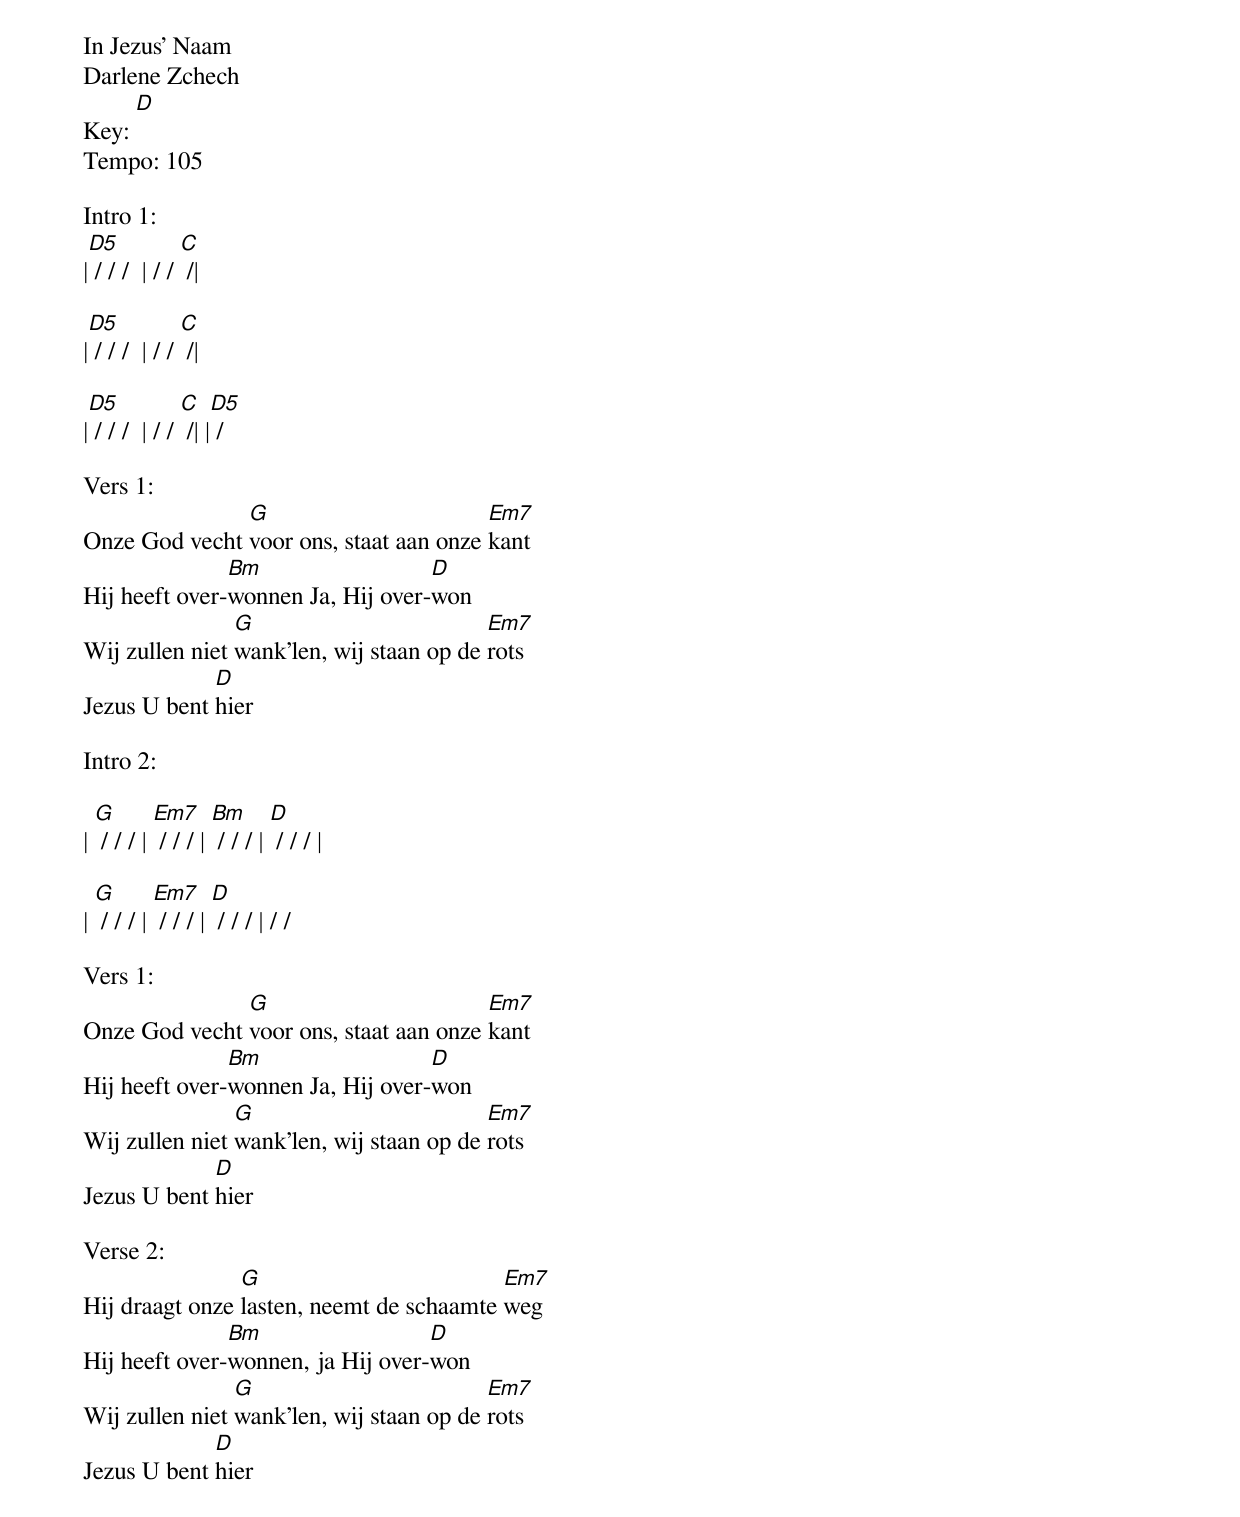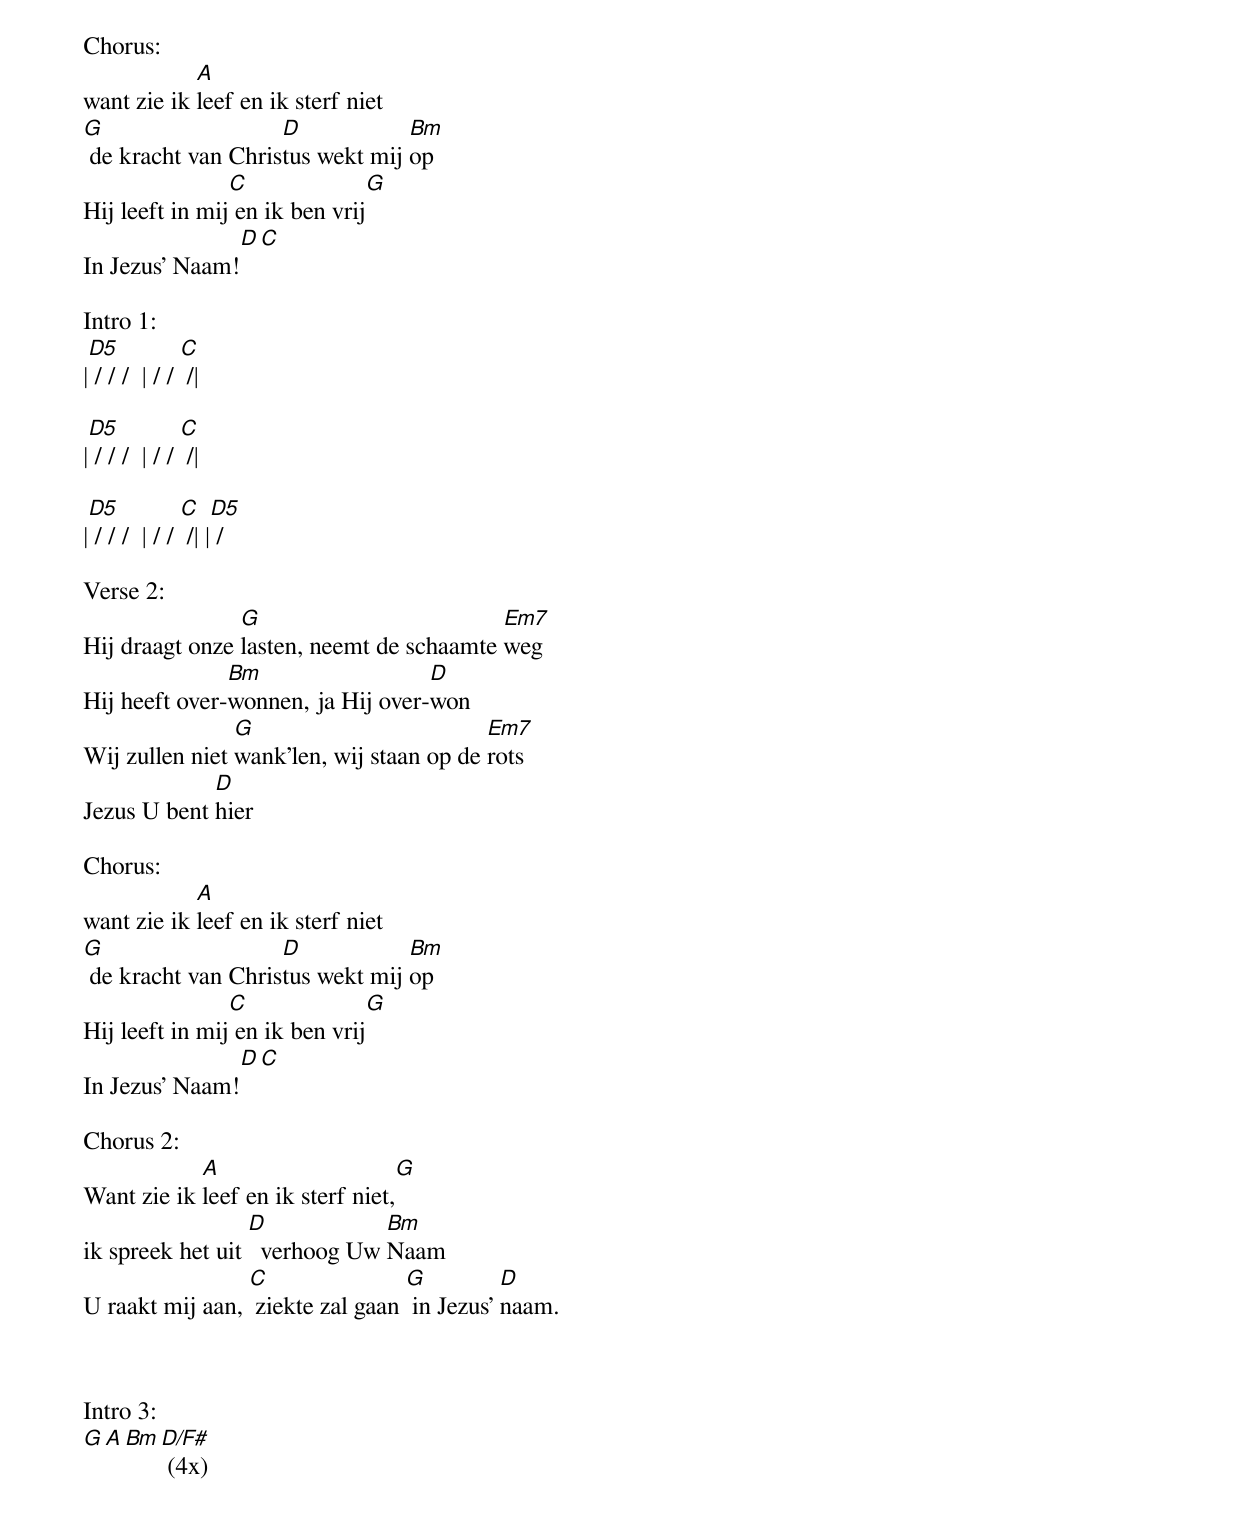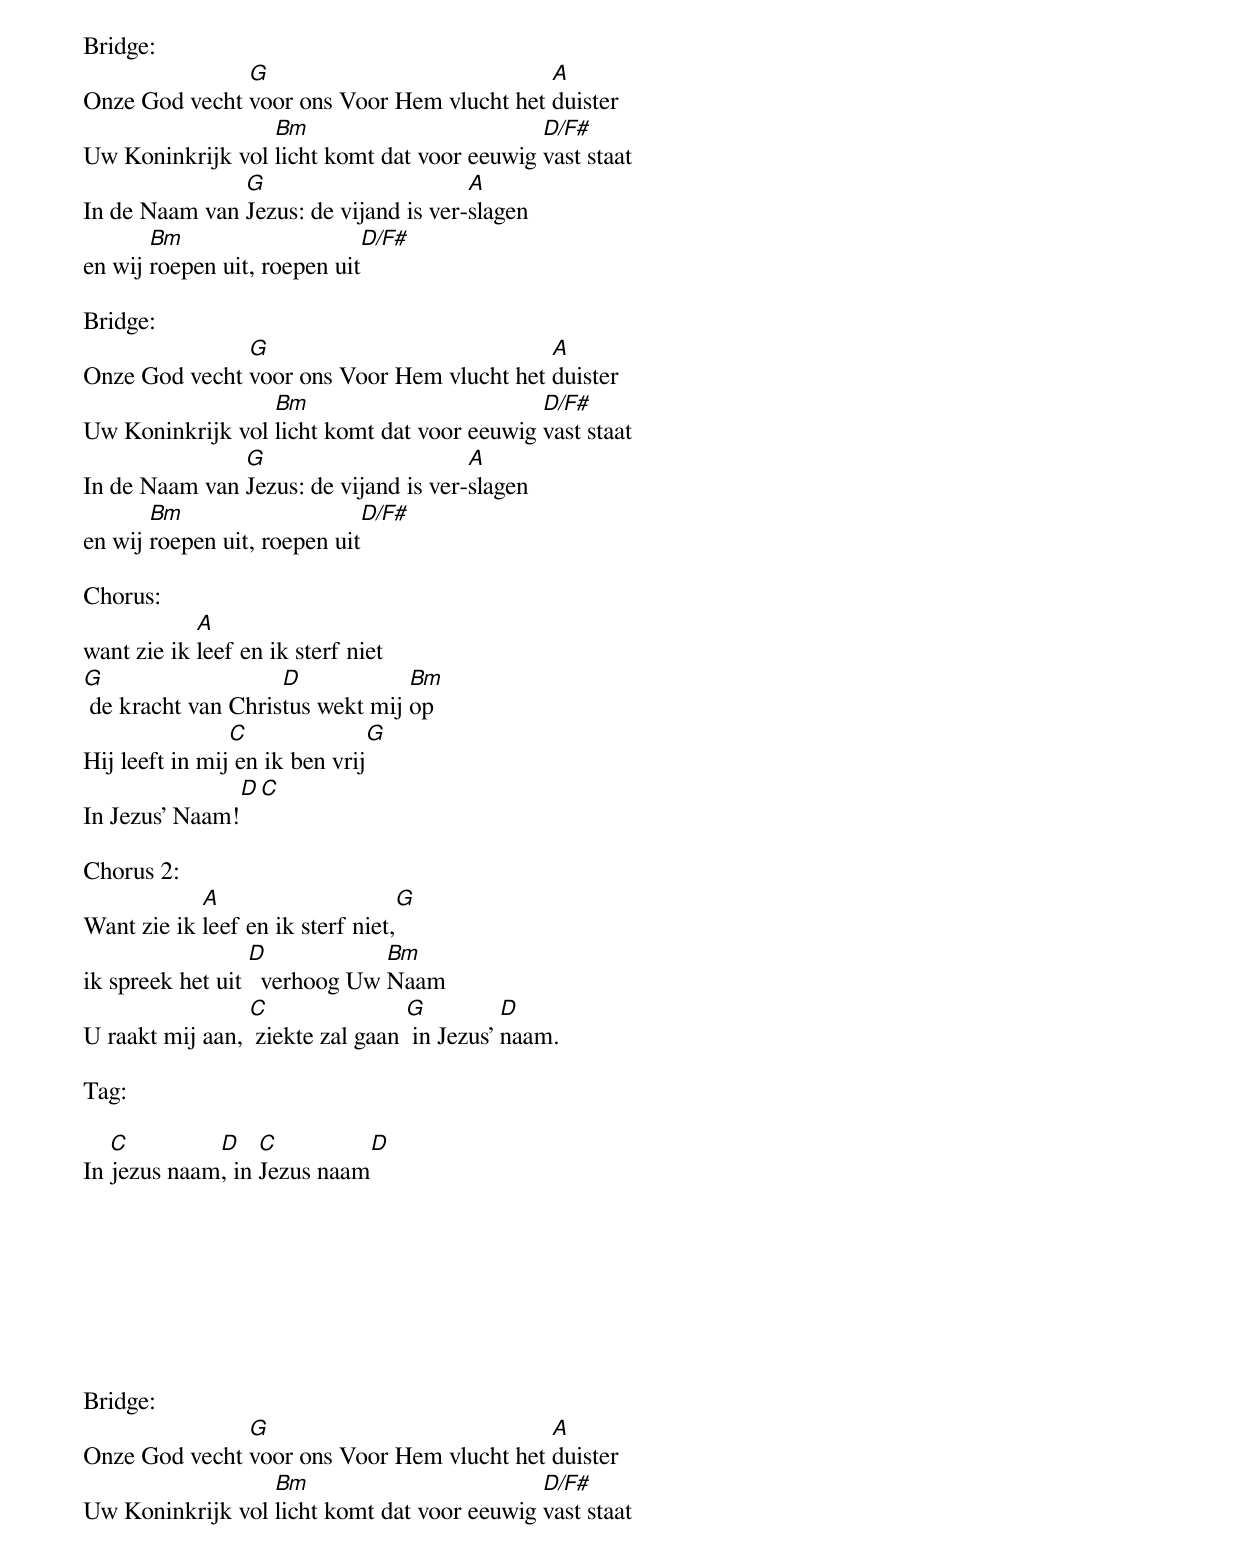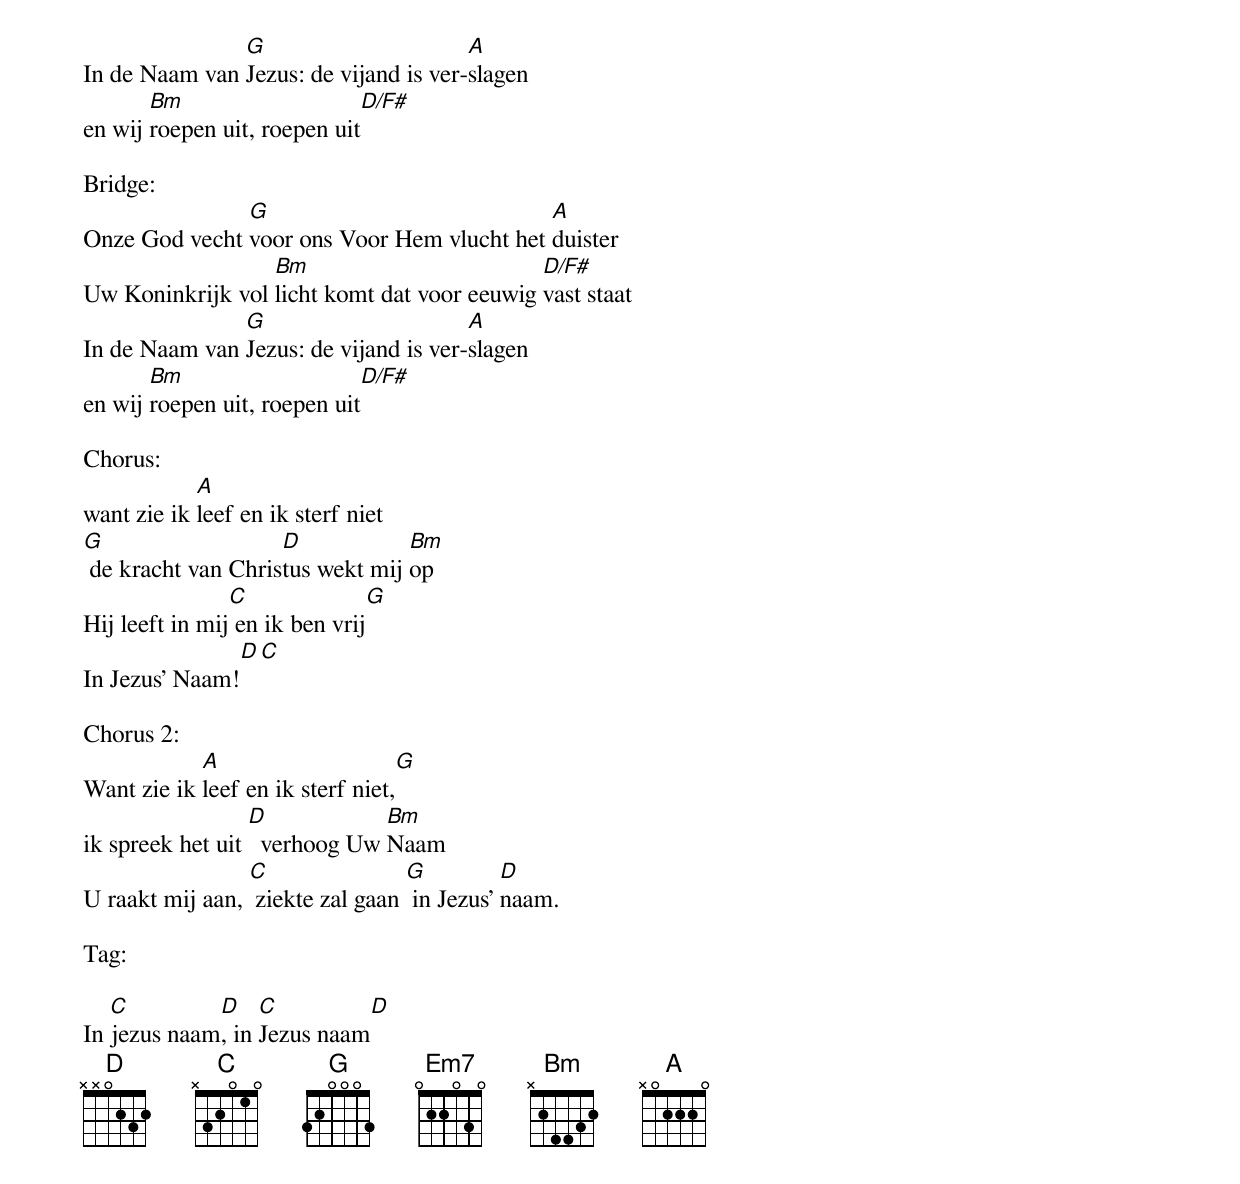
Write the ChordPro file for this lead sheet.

In Jezus' Naam
Darlene Zchech
Key: [D]
Tempo: 105

Intro 1:
|[D5] / / /  | / / [C] /|

|[D5] / / /  | / / [C] /|

|[D5] / / /  | / / [C] /| |[D5] /

Vers 1:
Onze God vecht [G]voor ons, staat aan onze [Em7]kant
Hij heeft over-[Bm]wonnen Ja, Hij over-[D]won
Wij zullen niet [G]wank'len, wij staan op de [Em7]rots
Jezus U bent [D]hier

Intro 2:

| [G] / / / | [Em7] / / / | [Bm] / / / | [D] / / / |

| [G] / / / | [Em7] / / / | [D] / / / | / /

Vers 1:
Onze God vecht [G]voor ons, staat aan onze [Em7]kant
Hij heeft over-[Bm]wonnen Ja, Hij over-[D]won
Wij zullen niet [G]wank'len, wij staan op de [Em7]rots
Jezus U bent [D]hier

Verse 2:
Hij draagt onze [G]lasten, neemt de schaamte [Em7]weg
Hij heeft over-[Bm]wonnen, ja Hij over-[D]won
Wij zullen niet [G]wank'len, wij staan op de [Em7]rots
Jezus U bent [D]hier

Chorus:
want zie ik [A]leef en ik sterf niet
[G] de kracht van Chris[D]tus wekt mij [Bm]op
Hij leeft in mij[C] en ik ben vrij[G]
In Jezus' Naam![D][C]

Intro 1:
|[D5] / / /  | / / [C] /|

|[D5] / / /  | / / [C] /|

|[D5] / / /  | / / [C] /| |[D5] /

Verse 2:
Hij draagt onze [G]lasten, neemt de schaamte [Em7]weg
Hij heeft over-[Bm]wonnen, ja Hij over-[D]won
Wij zullen niet [G]wank'len, wij staan op de [Em7]rots
Jezus U bent [D]hier

Chorus:
want zie ik [A]leef en ik sterf niet
[G] de kracht van Chris[D]tus wekt mij [Bm]op
Hij leeft in mij[C] en ik ben vrij[G]
In Jezus' Naam![D][C]

Chorus 2:
Want zie ik [A]leef en ik sterf niet,[G]
ik spreek het uit [D]  verhoog Uw [Bm]Naam
U raakt mij aan, [C] ziekte zal gaan [G] in Jezus' [D]naam.



Intro 3:
[G][A][Bm][D/F#] (4x)

Bridge:
Onze God vecht [G]voor ons Voor Hem vlucht het [A]duister
Uw Koninkrijk vol [Bm]licht komt dat voor eeuwig [D/F#]vast staat
In de Naam van [G]Jezus: de vijand is ver-[A]slagen
en wij [Bm]roepen uit, roepen uit[D/F#]

Bridge:
Onze God vecht [G]voor ons Voor Hem vlucht het [A]duister
Uw Koninkrijk vol [Bm]licht komt dat voor eeuwig [D/F#]vast staat
In de Naam van [G]Jezus: de vijand is ver-[A]slagen
en wij [Bm]roepen uit, roepen uit[D/F#]

Chorus:
want zie ik [A]leef en ik sterf niet
[G] de kracht van Chris[D]tus wekt mij [Bm]op
Hij leeft in mij[C] en ik ben vrij[G]
In Jezus' Naam![D][C]

Chorus 2:
Want zie ik [A]leef en ik sterf niet,[G]
ik spreek het uit [D]  verhoog Uw [Bm]Naam
U raakt mij aan, [C] ziekte zal gaan [G] in Jezus' [D]naam.

Tag:

In [C]jezus naam[D], in [C]Jezus naam[D]








Bridge:
Onze God vecht [G]voor ons Voor Hem vlucht het [A]duister
Uw Koninkrijk vol [Bm]licht komt dat voor eeuwig [D/F#]vast staat
In de Naam van [G]Jezus: de vijand is ver-[A]slagen
en wij [Bm]roepen uit, roepen uit[D/F#]

Bridge:
Onze God vecht [G]voor ons Voor Hem vlucht het [A]duister
Uw Koninkrijk vol [Bm]licht komt dat voor eeuwig [D/F#]vast staat
In de Naam van [G]Jezus: de vijand is ver-[A]slagen
en wij [Bm]roepen uit, roepen uit[D/F#]

Chorus:
want zie ik [A]leef en ik sterf niet
[G] de kracht van Chris[D]tus wekt mij [Bm]op
Hij leeft in mij[C] en ik ben vrij[G]
In Jezus' Naam![D][C]

Chorus 2:
Want zie ik [A]leef en ik sterf niet,[G]
ik spreek het uit [D]  verhoog Uw [Bm]Naam
U raakt mij aan, [C] ziekte zal gaan [G] in Jezus' [D]naam.

Tag:

In [C]jezus naam[D], in [C]Jezus naam[D]
